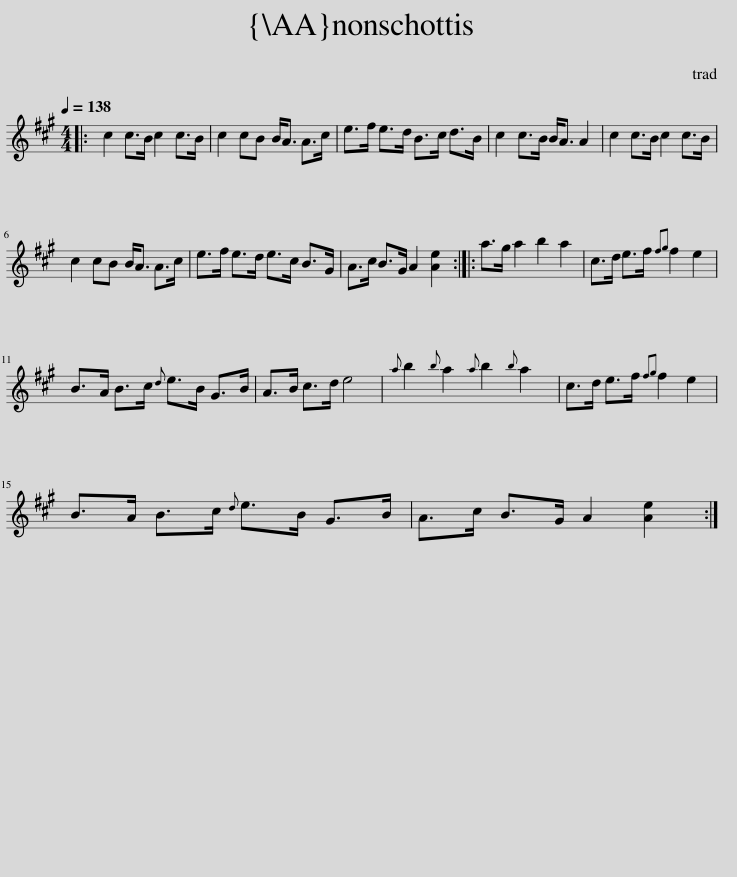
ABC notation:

X:1
L:1/8
Q:1/4=138
M:4/4
I:linebreak $
K:A
V:1 treble
V:1
|: c2 c>B c2 c>B | c2 cB B<A A>c | e>f e>d B>c d>B | c2 c>B B<A A2 | c2 c>B c2 c>B |$ %5
 c2 cB B<A A>c | e>f e>d e>c B>G | A>c B>G A2 [Ae]2 :: a>g a2 b2 a2 | c>d e>f{fg} f2 e2 |$ %10
 B>A B>c{d} e>B G>B | A>B c>d e4 |{a} b2{b} a2{a} b2{b} a2 | c>d e>f{fg} f2 e2 |$ B>A B>c{d} e>B G>B | %15
 A>c B>G A2 [Ae]2 :| %16
